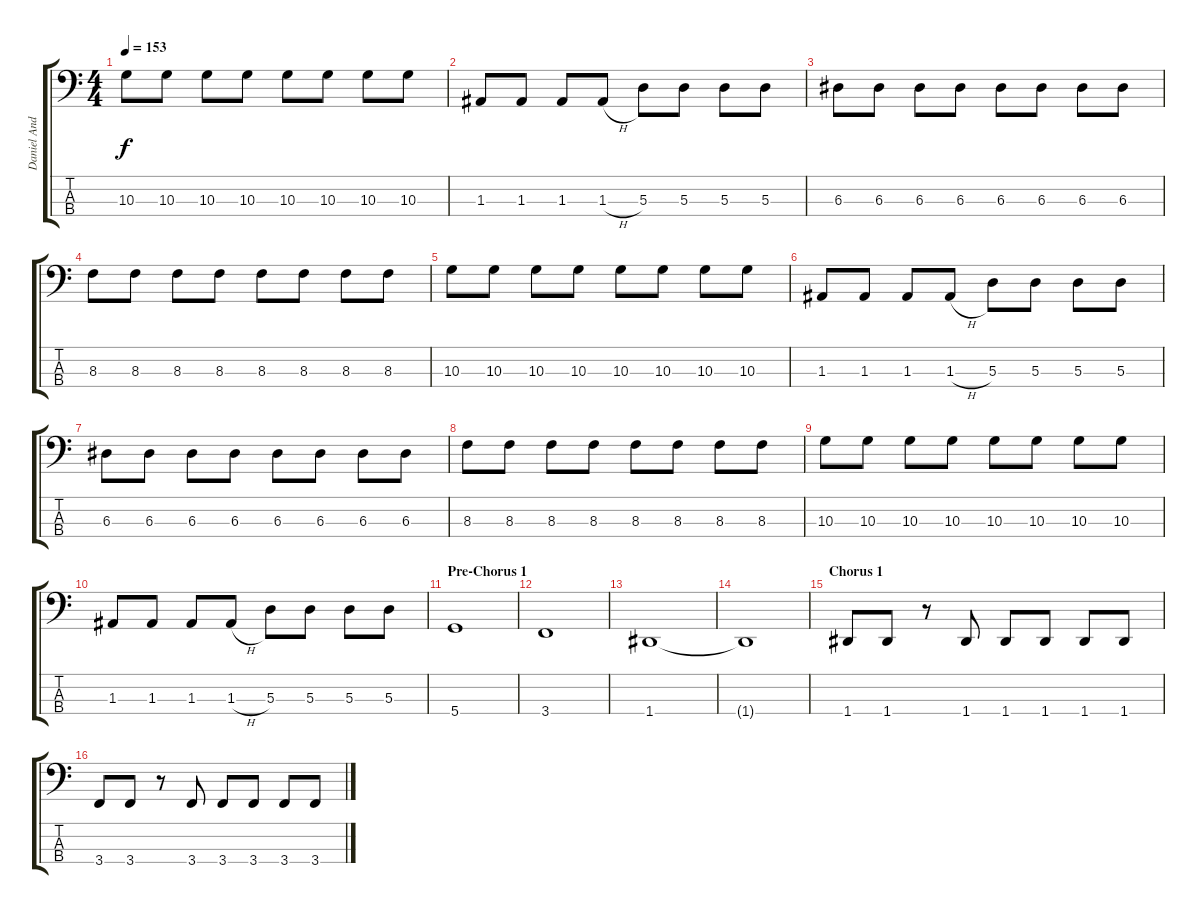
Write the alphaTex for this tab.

\track ("Daniel Anderson" "Daniel And") {instrument electricbassfinger}
\staff {score tabs}
\tuning (G2 D2 A1 D1) {hide}
\ts (4 4)
\tempo 153
\clef f4
\ks c
10.3.8{dy f} 10.3.8 10.3.8 10.3.8 10.3.8 10.3.8 10.3.8 10.3.8 |
1.3.8 1.3.8 1.3.8 1.3{h}.8 5.3.8 5.3.8 5.3.8 5.3.8 |
6.3.8 6.3.8 6.3.8 6.3.8 6.3.8 6.3.8 6.3.8 6.3.8 |
8.3.8 8.3.8 8.3.8 8.3.8 8.3.8 8.3.8 8.3.8 8.3.8 |
10.3.8 10.3.8 10.3.8 10.3.8 10.3.8 10.3.8 10.3.8 10.3.8 |
1.3.8 1.3.8 1.3.8 1.3{h}.8 5.3.8 5.3.8 5.3.8 5.3.8 |
6.3.8 6.3.8 6.3.8 6.3.8 6.3.8 6.3.8 6.3.8 6.3.8 |
8.3.8 8.3.8 8.3.8 8.3.8 8.3.8 8.3.8 8.3.8 8.3.8 |
10.3.8 10.3.8 10.3.8 10.3.8 10.3.8 10.3.8 10.3.8 10.3.8 |
1.3.8 1.3.8 1.3.8 1.3{h}.8 5.3.8 5.3.8 5.3.8 5.3.8 |
\section ("" "Pre-Chorus 1")
5.4.1 |
3.4.1 |
1.4.1 |
1.4{t}.1 |
\section ("" "Chorus 1")
1.4.8 1.4.8 r.8 1.4.8 1.4.8 1.4.8 1.4.8 1.4.8 |
3.4.8 3.4.8 r.8 3.4.8 3.4.8 3.4.8 3.4.8 3.4.8
